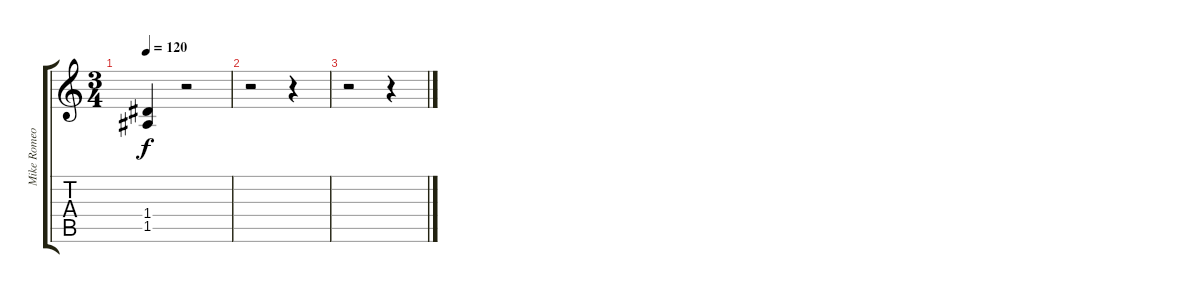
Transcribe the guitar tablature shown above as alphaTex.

\track ("Mike Romeo (E-Guitar)" "Mike Romeo") {instrument distortionguitar}
\staff {score tabs}
\tuning (E4 B3 G3 D3 A2 E2) {hide}
\ts (3 4)
\tempo 120
\clef g2
\ks c
(1.4{t} 1.5{t}).4{dy f} r.2 |
r.2 r.4 |
r.2 r.4
